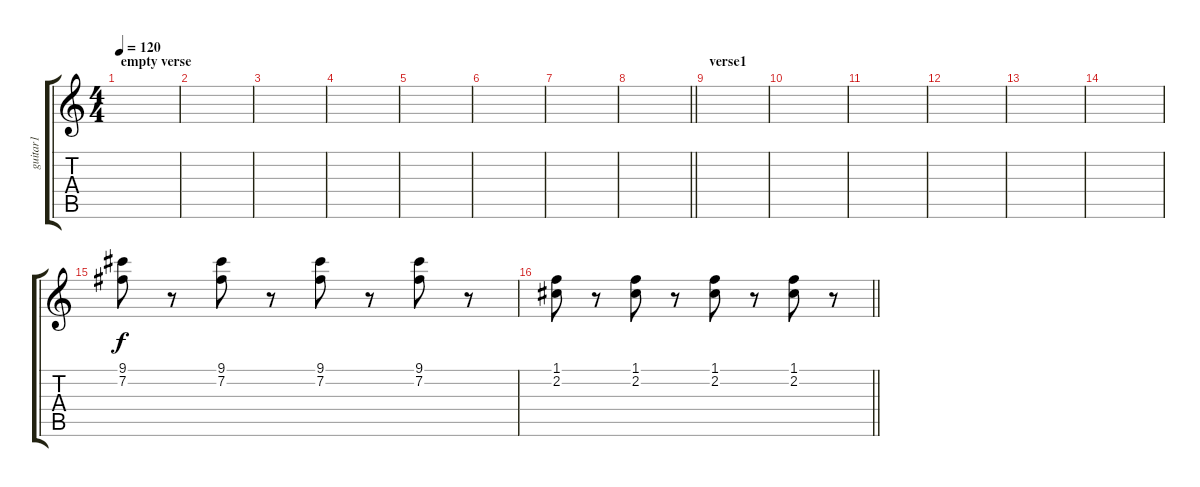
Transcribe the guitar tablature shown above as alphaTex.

\track ("guitar1" "guitar1") {instrument electricguitarclean}
\staff {score tabs}
\tuning (E4 B3 G3 D3 A2 E2) {hide}
\ts (4 4)
\section ("" "empty verse")
\tempo 120
\clef g2
\ks c
|
|
|
|
|
|
|
\barLineRight lightlight
|
\section ("" "verse1")
|
|
|
|
|
|
(9.1 7.2).8 r.8 (9.1 7.2).8 r.8 (9.1 7.2).8 r.8 (9.1 7.2).8 r.8 |
\barLineRight lightlight
(1.1 2.2).8 r.8 (1.1 2.2).8 r.8 (1.1 2.2).8 r.8 (1.1 2.2).8 r.8
